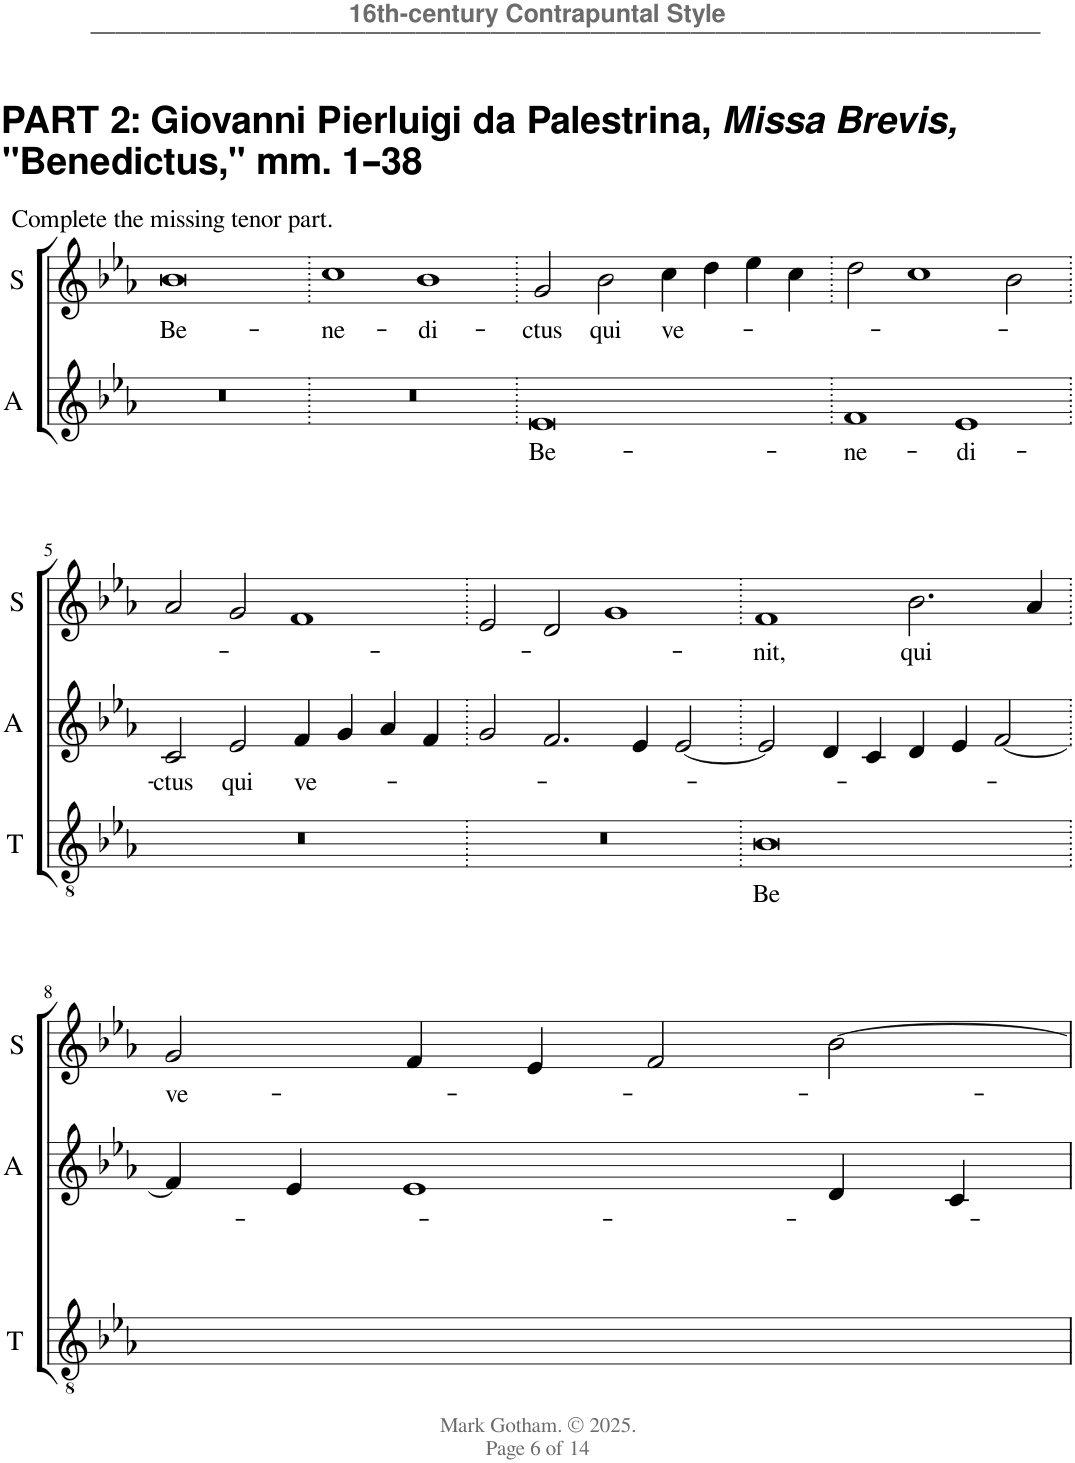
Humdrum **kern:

**kern	**text	**kern	**text	**kern	**text
*part3	*part3	*part2	*part2	*part1	*part1
*staff3	*staff3	*staff2	*staff2	*staff1	*staff1
*I"Tenor	*	*I"Alto	*	*I"Soprano	*
*I'T	*	*I'A	*	*I'S	*
!!LO:PB:g=z
*stria5	*	*	*	*	*
*clefGv2	*	*clefG2	*	*clefG2	*
*k[b-e-a-]	*	*k[b-e-a-]	*	*k[b-e-a-]	*
*M4/2	*	*M4/2	*	*M4/2	*
=1	=1	=1	=1	=1	=1
!	!	!	!	!	!LO:LY:b
0r	.	0r	.	0b-	Be-
=2.	=2.	=2.	=2.	=2.	=2.
!	!	!	!	!	!LO:LY:b
0r	.	0r	.	1cc	-ne-
!	!	!	!	!	!LO:LY:b
.	.	.	.	1b-	-di-
=3.	=3.	=3.	=3.	=3.	=3.
!	!	!	!LO:LY:b	!	!LO:LY:b
0r	.	0e-	Be-	2g/	-ctus
!	!	!	!	!	!LO:LY:b
.	.	.	.	2b-\	qui
!	!	!	!	!	!LO:LY:b
.	.	.	.	4cc\	ve-
.	.	.	.	4dd\	.
.	.	.	.	4ee-\	.
.	.	.	.	4cc\	.
=4.	=4.	=4.	=4.	=4.	=4.
!	!	!	!LO:LY:b	!	!
0r	.	1f	-ne-	2dd\	.
.	.	.	.	1cc	.
!	!	!	!LO:LY:b	!	!
.	.	1e-	-di-	.	.
.	.	.	.	2b-\	.
!!LO:LB:g=z
=5.	=5.	=5.	=5.	=5.	=5.
!	!	!	!LO:LY:b	!	!
0r	.	2c/	-ctus	2a-/	.
!	!	!	!LO:LY:b	!	!
.	.	2e-/	qui	2g/	.
!	!	!	!LO:LY:b	!	!
.	.	4f/	ve-	1f	.
.	.	4g/	.	.	.
.	.	4a-/	.	.	.
.	.	4f/	.	.	.
=6.	=6.	=6.	=6.	=6.	=6.
0r	.	2g/	.	2e-/	.
.	.	2.f/	.	2d/	.
.	.	.	.	1g	.
.	.	4e-/	.	.	.
.	.	[2e-/	.	.	.
=7.	=7.	=7.	=7.	=7.	=7.
!	!LO:LY:b	!	!	!	!LO:LY:b
0B-	Be	2e-/]	.	1f	-nit,
.	.	4d/	.	.	.
.	.	4c/	.	.	.
!	!	!	!	!	!LO:LY:b
.	.	4d/	.	2.b-\	qui
.	.	4e-/	.	.	.
.	.	[2f/	.	.	.
.	.	.	.	4a-/	.
!!LO:LB:g=z
=8.	=8.	=8.	=8.	=8.	=8.
!LO:TX:a:color=#00000000:t=Complete this staff	!	!	!	!	!
!LO:TX:a:color=#00000000:t=Complete this staff	!	!	!	!	!
!	!	!	!	!	!LO:LY:b
0ryy	.	4f/]	.	2g/	ve-
.	.	4e-/	.	.	.
.	.	1e-	.	4f/	.
.	.	.	.	4e-/	.
.	.	.	.	2f/	.
.	.	4d/	.	[2b-\	.
.	.	4c/	.	.	.
=	=	=	=	=	=
*-	*-	*-	*-	*-	*-
